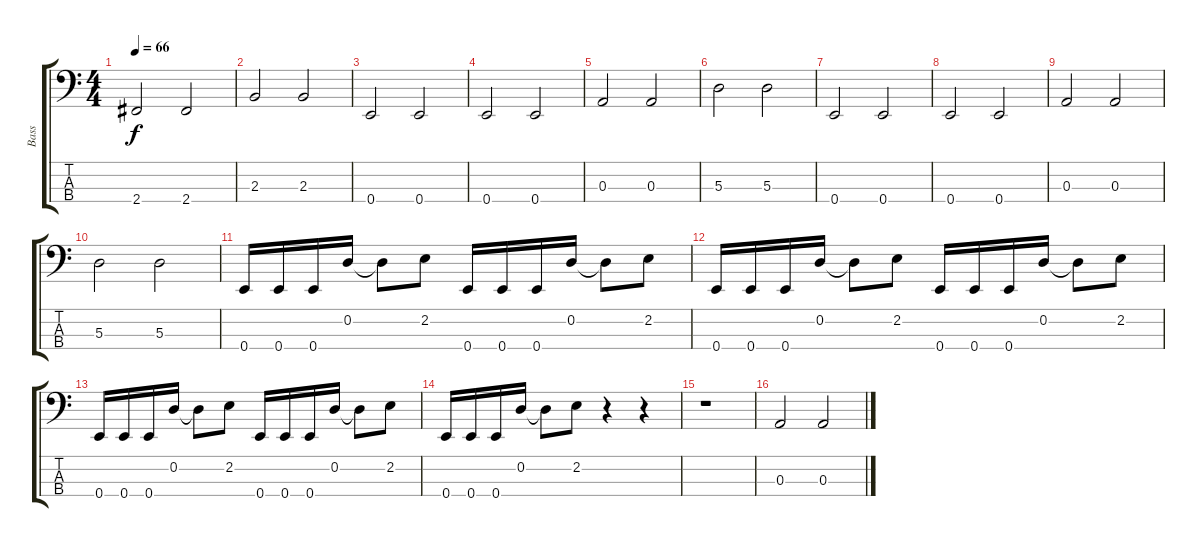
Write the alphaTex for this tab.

\track ("Bass" "Bass") {instrument electricbassfinger}
\staff {score tabs}
\tuning (G2 D2 A1 E1) {hide}
\ts (4 4)
\tempo 66
\clef f4
\ks c
2.4.2{dy f} 2.4.2 |
2.3.2 2.3.2 |
0.4.2 0.4.2 |
0.4.2 0.4.2 |
0.3.2 0.3.2 |
5.3.2 5.3.2 |
0.4.2 0.4.2 |
0.4.2 0.4.2 |
0.3.2 0.3.2 |
5.3.2 5.3.2 |
0.4.16 0.4.16 0.4.16 0.2.16 0.2{t}.8 2.2.8 0.4.16 0.4.16 0.4.16 0.2.16 0.2{t}.8 2.2.8 |
0.4.16 0.4.16 0.4.16 0.2.16 0.2{t}.8 2.2.8 0.4.16 0.4.16 0.4.16 0.2.16 0.2{t}.8 2.2.8 |
0.4.16 0.4.16 0.4.16 0.2.16 0.2{t}.8 2.2.8 0.4.16 0.4.16 0.4.16 0.2.16 0.2{t}.8 2.2.8 |
0.4.16 0.4.16 0.4.16 0.2.16 0.2{t}.8 2.2.8 r.4 r.4 |
r.1 |
0.3.2 0.3.2
